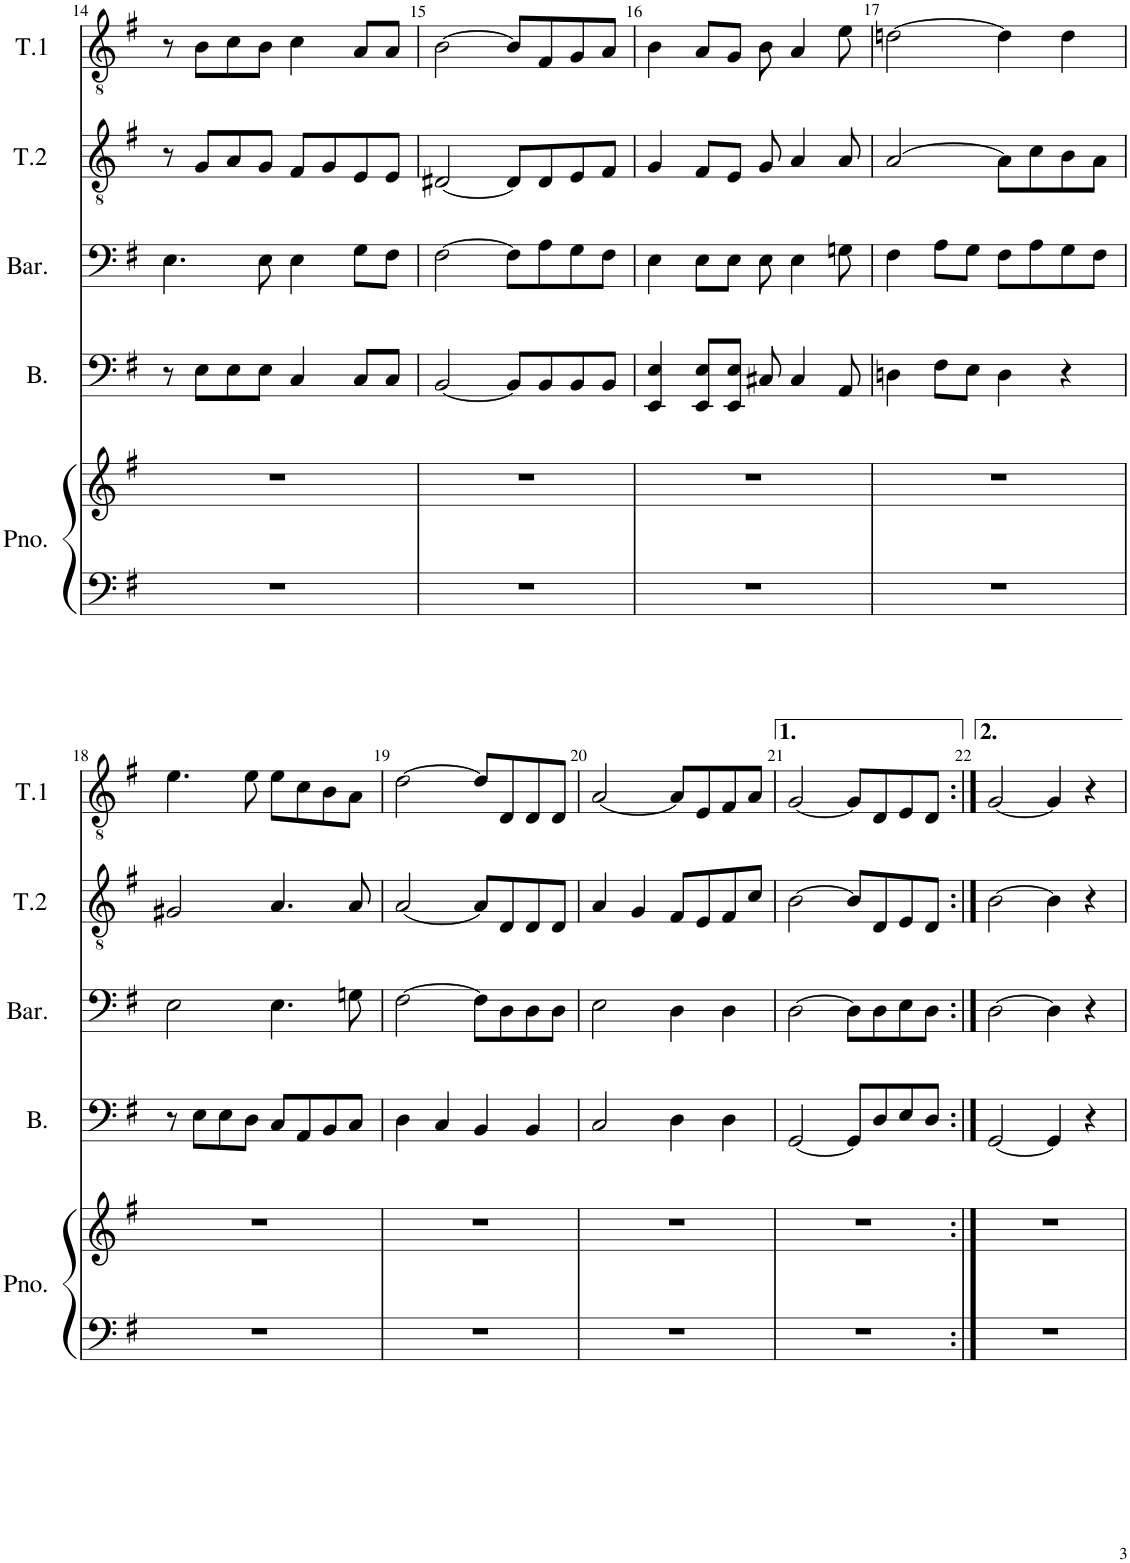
**kern	**kern	**kern	**kern	**kern	**kern
*part5	*part5	*part4	*part3	*part2	*part1
*staff6	*staff5	*staff4	*staff3	*staff2	*staff1
*I"ピアノ	*	*I"バス	*I"バリトン	*I"テナー.2	*I"テナー.1
!!LO:PB:g=z
*clefF4	*clefG2	*clefF4	*clefF4	*clefGv2	*clefGv2
*k[f#]	*k[f#]	*k[f#]	*k[f#]	*k[f#]	*k[f#]
*M4/4	*M4/4	*M4/4	*M4/4	*M4/4	*M4/4
=14	=14	=14	=14	=14	=14
1r	1r	8r	4.E\	8r	8r
.	.	8E\L	.	8G/L	8B\L
.	.	8E\	.	8A/	8c\
.	.	8E\J	8E\	8G/J	8B\J
.	.	4C/	4E\	8F#/L	4c\
.	.	.	.	8G/	.
.	.	8C/L	8G\L	8E/	8A/L
.	.	8C/J	8F#\J	8E/J	8A/J
=15	=15	=15	=15	=15	=15
1r	1r	[2BB/	[2F#\	[2D#X/	[2B\
.	.	8BB/L]	8F#\L]	8D#/L]	8B/L]
.	.	8BB/	8A\	8D#/	8F#/
.	.	8BB/	8G\	8E/	8G/
.	.	8BB/J	8F#\J	8F#/J	8A/J
=16	=16	=16	=16	=16	=16
1r	1r	4EE/ 4E/	4E\	4G/	4B\
.	.	8EE/ 8E/L	8E\L	8F#/L	8A/L
.	.	8EE/ 8E/J	8E\J	8E/J	8G/J
.	.	8C#X/	8E\	8G/	8B\
.	.	4C#/	4E\	4A/	4A/
.	.	8AA/	8Gn\	8A/	8e\
=17	=17	=17	=17	=17	=17
1r	1r	4Dn\	4F#\	[2A/	[2dn\
.	.	8F#\L	8A\L	.	.
.	.	8E\J	8G\J	.	.
.	.	4D\	8F#\L	8A\L]	4d\]
.	.	.	8A\	8c\	.
.	.	4r	8G\	8B\	4d\
.	.	.	8F#\J	8A\J	.
!!LO:LB:g=z
=18	=18	=18	=18	=18	=18
1r	1r	8r	2E\	2G#X/	4.e\
.	.	8E\L	.	.	.
.	.	8E\	.	.	.
.	.	8D\J	.	.	8e\
.	.	8C/L	4.E\	4.A/	8e\L
.	.	8AA/	.	.	8c\
.	.	8BB/	.	.	8B\
.	.	8C/J	8Gn\	8A/	8A\J
=19	=19	=19	=19	=19	=19
1r	1r	4D\	[2F#\	[2A/	[2d\
.	.	4C/	.	.	.
.	.	4BB/	8F#\L]	8A/L]	8d/L]
.	.	.	8D\	8D/	8D/
.	.	4BB/	8D\	8D/	8D/
.	.	.	8D\J	8D/J	8D/J
=20	=20	=20	=20	=20	=20
1r	1r	2C/	2E\	4A/	[2A/
.	.	.	.	4G/	.
.	.	4D\	4D\	8F#/L	8A/L]
.	.	.	.	8E/	8E/
.	.	4D\	4D\	8F#/	8F#/
.	.	.	.	8c/J	8A/J
=21	=21	=21	=21	=21	=21
1r	1r	[2GG/	[2D\	[2B\	[2G/
.	.	8GG/L]	8D\L]	8B/L]	8G/L]
.	.	8D/	8D\	8D/	8D/
.	.	8E/	8E\	8E/	8E/
.	.	8D/J	8D\J	8D/J	8D/J
=22:|!	=22:|!	=22:|!	=22:|!	=22:|!	=22:|!
1r	1r	[2GG/	[2D\	[2B\	[2G/
.	.	4GG/]	4D\]	4B\]	4G/]
.	.	4r	4r	4r	4r
=	=	=	=	=	=
*-	*-	*-	*-	*-	*-
